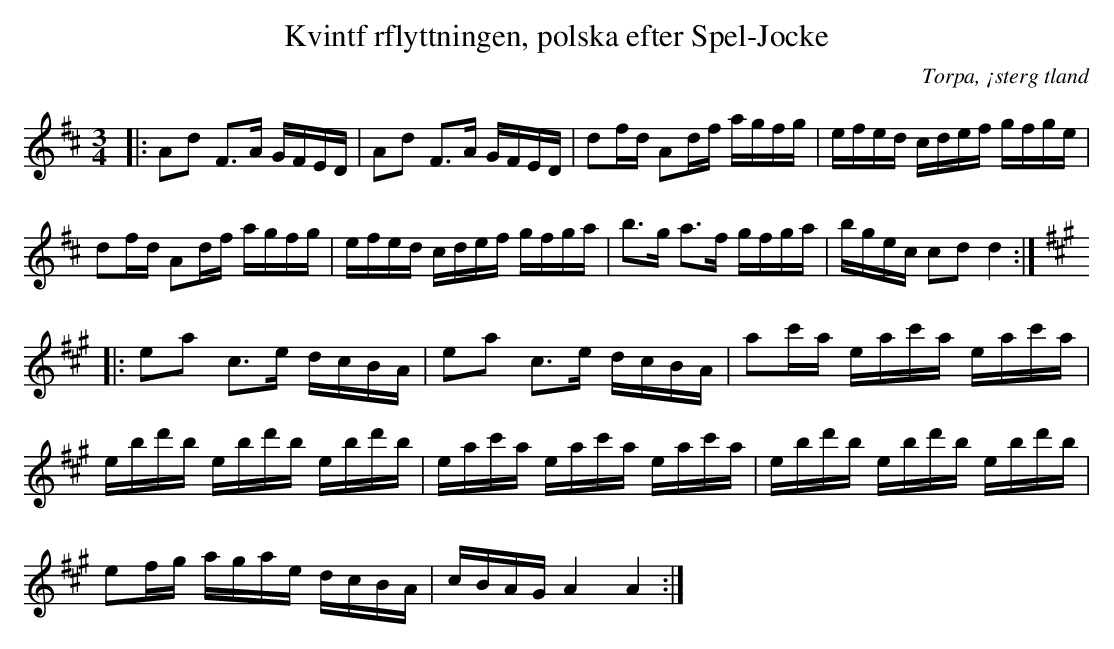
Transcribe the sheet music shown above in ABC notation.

X:1
T:Kvintf rflyttningen, polska efter Spel-Jocke
O:Torpa, ¡sterg tland
M:3/4
L:1/16
K:D
|:A2d2 F3A GFED | A2d2 F3A GFED | d2fd A2df agfg | efed cdef gfge |
d2fd A2df agfg | efed cdef gfga | b3g a3f gfga | bgec c2d2 d4 :|
[K:A] |: e2a2 c3e dcBA | e2a2 c3e dcBA| a2c'a eac'a eac'a |
ebd'b ebd'b ebd'b | eac'a eac'a eac'a | ebd'b ebd'b ebd'b |
e2fg agae dcBA | cBAG A4 A4 :|
